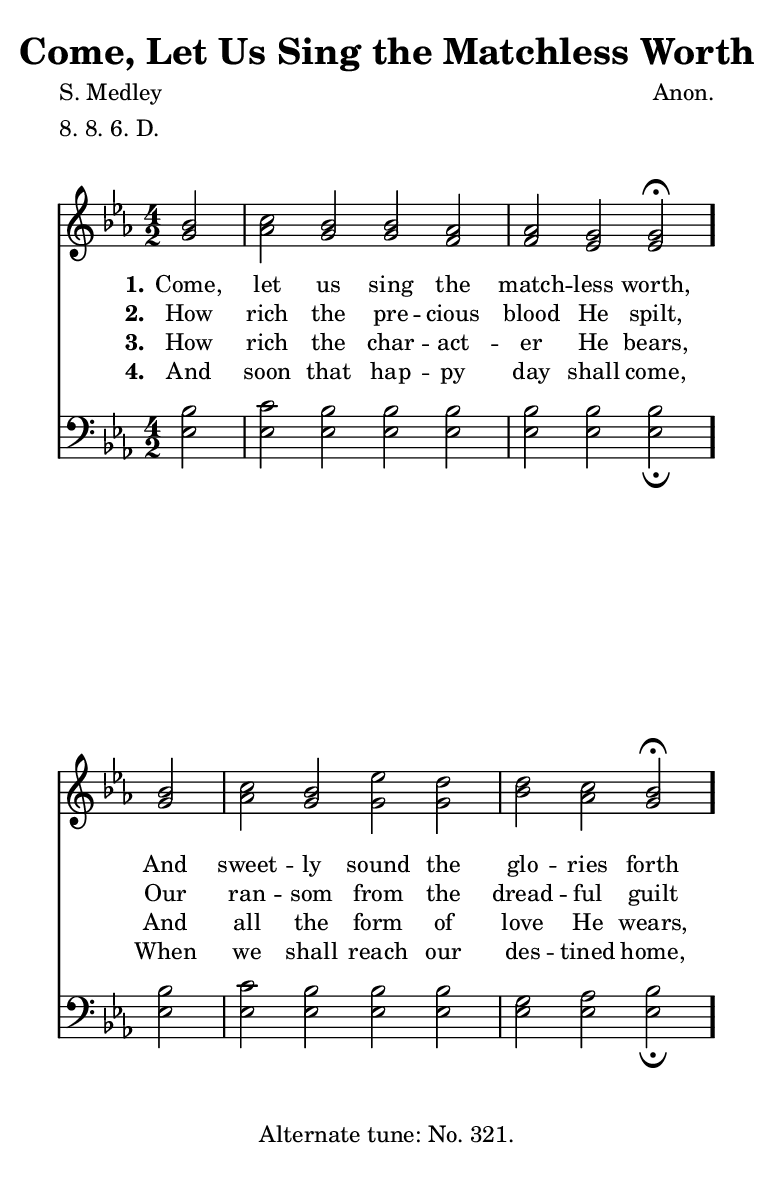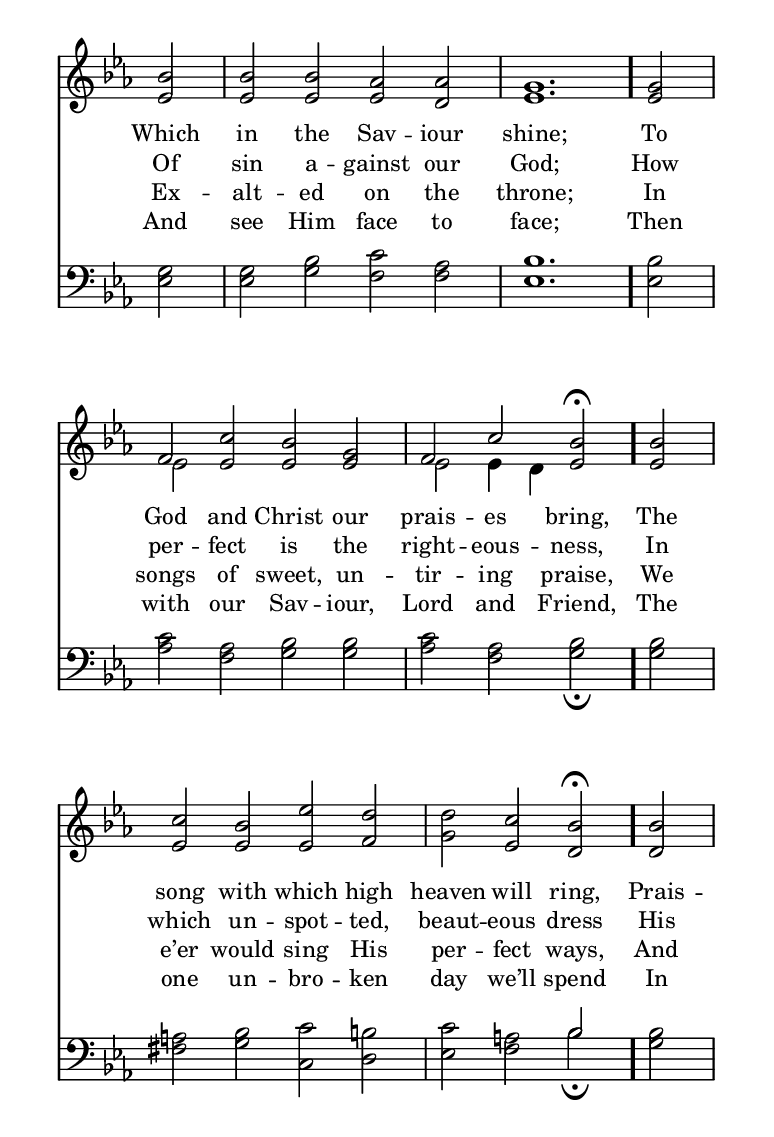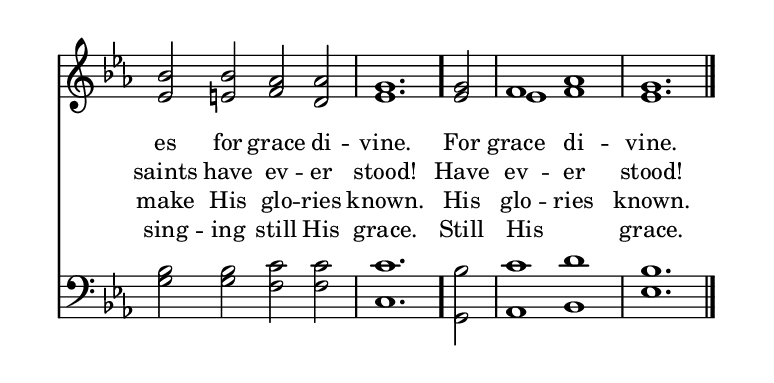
\include "common/global.ily"
\paper {
  \include "common/paper.ily"
  oddFooterMarkup = \markup { \fill-line { \on-the-fly \first-page "Alternate tune: No. 321." } }
}

\header{
  hymnnumber = "158"
  title = "Come, Let Us Sing the Matchless Worth"
  tunename = "Sussex"
  meter = "8. 8. 6. D."
  poet = "S. Medley"
  composer = "Anon."
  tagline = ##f
}

ta = { \tempo 2=90 }
tb = { \tempo 2=45 }

global = {
  \include "common/overrides.ily"
  \override Staff.TimeSignature.style = #'numbered
  \time 4/2
  \override Score.MetronomeMark.transparent = ##t % hide all fermata changes too
  \ta
  \key ees \major
  \partial 2
  \autoBeamOff
}

notesSoprano = {
\global
\relative c'' {

  bes2 | c bes bes aes | aes g \tb g \fermata \ta
  bes2 | c bes ees d | d c \tb bes \fermata \ta
  bes2 | bes bes aes aes | g1.
  g2 | f c' bes g | f c' \tb bes \fermata \ta
  bes2 | c bes ees d | d c \tb bes \fermata \ta
  bes2 | bes bes aes aes | g1.
  g2 | f1 aes | g1.

  \bar "|."

}
}

notesAlto = {
\global
\relative e' {

  g2 | aes g g f | f ees ees
  g2 | aes g g g | bes aes g
  ees2 | ees ees ees d | ees1.
  ees2 | ees ees ees ees | ees ees4 d ees2
  ees2 | ees ees ees f | g ees d
  d2 | ees e f d | ees1.
  ees2 | ees1 f | ees1.

}
}

notesTenor = {
\global
\relative a {

  bes2 | c bes bes bes | bes bes bes
  bes2 | c bes bes bes | g aes bes
  g2 | g bes c aes | bes1.
  bes2 | c aes bes bes | c aes bes
  bes2 | a bes c b | c a bes
  bes2 | bes bes c c | c1.
  bes2 | c1 d | bes1.

}
}

notesBass = {
\global
\relative f {

  ees2 | ees ees ees ees | ees ees ees_\fermata
  ees2 | ees ees ees ees | ees ees ees_\fermata
  ees2 | ees g f f | ees1.
  ees2 | aes f g g | aes f g_\fermata
  g2 | fis g c, d | ees f bes_\fermata
  g2 | g g f f | c1.
  g2 | aes1 bes | ees1.

}
}

wordsA = \lyricmode {
\set stanza = "1."

Come, let us sing the match -- less worth, \bar "."
And sweet -- ly sound the glo -- ries forth \bar "."
Which in the Sav -- iour shine; \bar "."
To God and Christ our prais -- es bring, \bar "."
The song with which high heaven will ring, \bar "."
Prais -- es for grace di -- vine. \bar "."
%{HIDE>%} For grace di -- vine. %{<HIDE%}

}

wordsB = \lyricmode {
\set stanza = "2."

How rich the pre -- cious blood He spilt,
Our ran -- som from the dread -- ful guilt
Of sin a -- gainst our God;
How per -- fect is the right -- eous -- ness,
In which un -- spot -- ted, beaut -- eous dress
His saints have ev -- er stood!
%{HIDE>%} Have ev -- er stood! %{<HIDE%}

}

wordsC = \lyricmode {
\set stanza = "3."

How rich the char -- act -- er He bears,
And all the form of love He wears,
Ex -- alt -- ed on the throne;
In songs of sweet, un -- tir -- ing praise,
We e’er would sing His per -- fect ways,
And make His glo -- ries known.
%{HIDE>%} His glo -- ries known. %{<HIDE%}

}

wordsD = \lyricmode {
\set stanza = "4."

And soon that hap -- py day shall come,
When we shall reach our des -- tined home,
And see Him face to face;
Then with our Sav -- iour, Lord and Friend,
The one un -- bro -- ken day we’ll spend
In sing -- ing still His grace.
%{HIDE>%} Still His _ grace. %{<HIDE%}

}

\score {
  \context ChoirStaff <<
    \context Staff = upper <<
      \set Staff.autoBeaming = ##f
      \set ChoirStaff.systemStartDelimiter = #'SystemStartBar
      \set ChoirStaff.printPartCombineTexts = ##f
      \partcombine #'(2 . 11) \notesSoprano \notesAlto
      \context NullVoice = sopranos { \voiceOne << \notesSoprano >> }
      \context Lyrics = one   \lyricsto sopranos \wordsA
      \context Lyrics = two   \lyricsto sopranos \wordsB
      \context Lyrics = three \lyricsto sopranos \wordsC
      \context Lyrics = four  \lyricsto sopranos \wordsD
    >>
    \context Staff = men <<
      \set Staff.autoBeaming = ##f
      \clef bass
      \set ChoirStaff.printPartCombineTexts = ##f
      \partcombine #'(2 . 11) \notesTenor \notesBass
    >>
  >>
  \layout {
    \include "common/layout.ily"
  }
  #(cond ((ly:get-option 'eog-midi-permitted) #{ \midi{
    \include "common/midi.ily"
  } #}))
}

\version "2.19.49"  % necessary for upgrading to future LilyPond versions.

% vi:set et ts=2 sw=2 ai nocindent syntax=lilypond:
